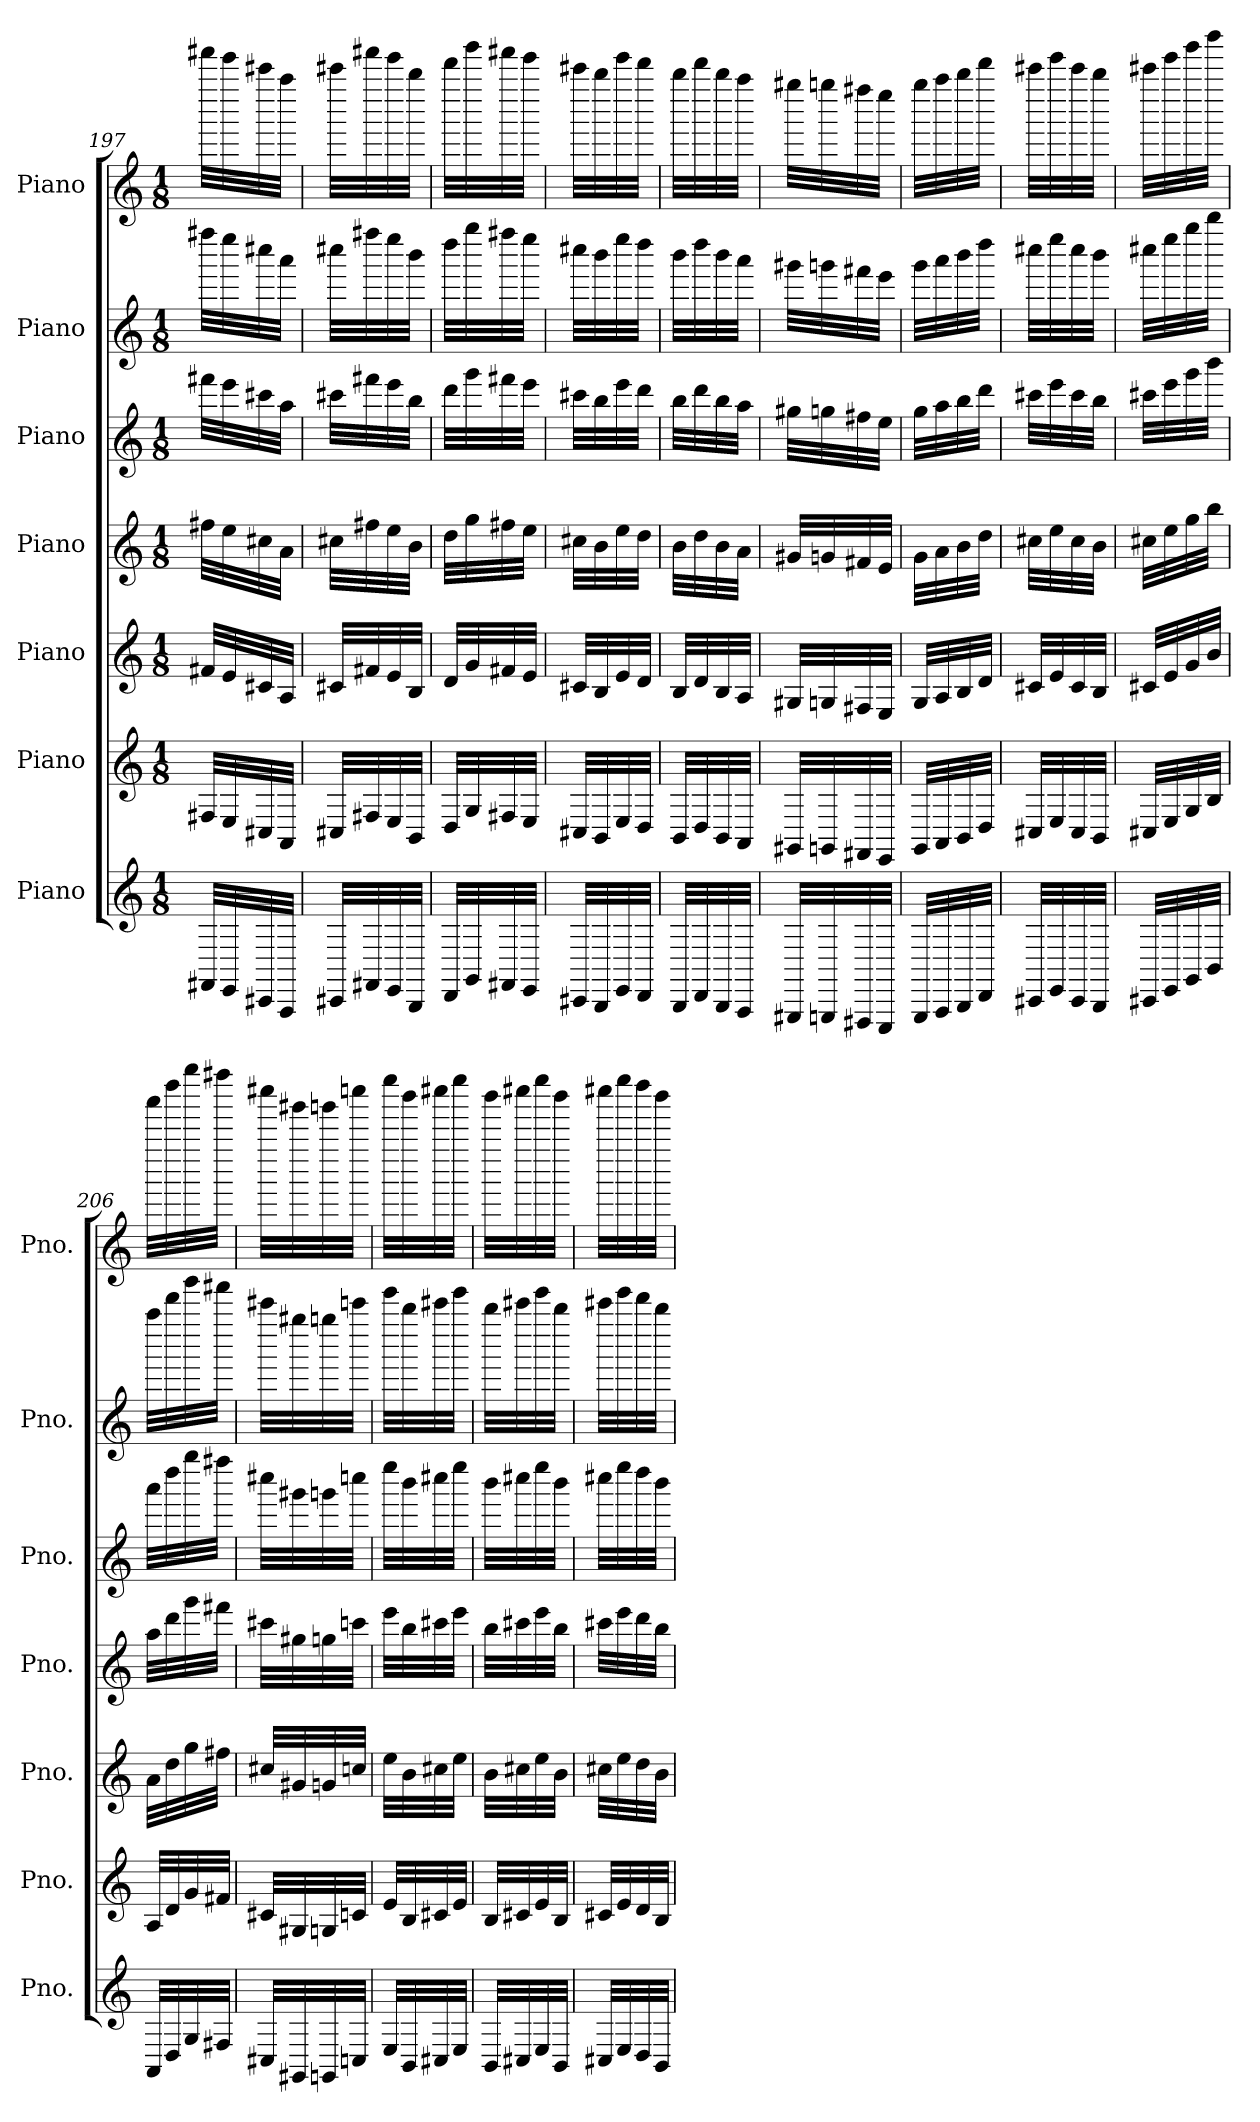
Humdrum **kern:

**kern	**kern	**kern	**kern	**kern	**kern	**kern
*part7	*part6	*part5	*part4	*part3	*part2	*part1
*staff7	*staff6	*staff5	*staff4	*staff3	*staff2	*staff1
*I"Piano	*I"Piano	*I"Piano	*I"Piano	*I"Piano	*I"Piano	*I"Piano
*I'Pno.	*I'Pno.	*I'Pno.	*I'Pno.	*I'Pno.	*I'Pno.	*I'Pno.
*clefG2	*clefG2	*clefG2	*clefG2	*clefG2	*clefG2	*clefG2
*k[]	*k[]	*k[]	*k[]	*k[]	*k[]	*k[]
*M1/8	*M1/8	*M1/8	*M1/8	*M1/8	*M1/8	*M1/8
=197	=197	=197	=197	=197	=197	=197
32FF#X/LLL	32F#X/LLL	32f#X/LLL	32ff#X\LLL	32fff#X\LLL	32ffff#X\LLL	32fffff#X\LLL
32EE/	32E/	32e/	32ee\	32eee\	32eeee\	32eeeee\
32CC#X/	32C#X/	32c#X/	32cc#X\	32ccc#X\	32cccc#X\	32ccccc#X\
32AAA/JJJ	32AA/JJJ	32A/JJJ	32a\JJJ	32aa\JJJ	32aaa\JJJ	32aaaa\JJJ
=198	=198	=198	=198	=198	=198	=198
32CC#X/LLL	32C#X/LLL	32c#X/LLL	32cc#X\LLL	32ccc#X\LLL	32cccc#X\LLL	32ccccc#X\LLL
32FF#X/	32F#X/	32f#X/	32ff#X\	32fff#X\	32ffff#X\	32fffff#X\
32EE/	32E/	32e/	32ee\	32eee\	32eeee\	32eeeee\
32BBB/JJJ	32BB/JJJ	32B/JJJ	32b\JJJ	32bb\JJJ	32bbb\JJJ	32bbbb\JJJ
=199	=199	=199	=199	=199	=199	=199
32DD/LLL	32D/LLL	32d/LLL	32dd\LLL	32ddd\LLL	32dddd\LLL	32ddddd\LLL
32GG/	32G/	32g/	32gg\	32ggg\	32gggg\	32ggggg\
32FF#X/	32F#X/	32f#X/	32ff#X\	32fff#X\	32ffff#X\	32fffff#X\
32EE/JJJ	32E/JJJ	32e/JJJ	32ee\JJJ	32eee\JJJ	32eeee\JJJ	32eeeee\JJJ
=200	=200	=200	=200	=200	=200	=200
32CC#X/LLL	32C#X/LLL	32c#X/LLL	32cc#X\LLL	32ccc#X\LLL	32cccc#X\LLL	32ccccc#X\LLL
32BBB/	32BB/	32B/	32b\	32bb\	32bbb\	32bbbb\
32EE/	32E/	32e/	32ee\	32eee\	32eeee\	32eeeee\
32DD/JJJ	32D/JJJ	32d/JJJ	32dd\JJJ	32ddd\JJJ	32dddd\JJJ	32ddddd\JJJ
=201	=201	=201	=201	=201	=201	=201
32BBB/LLL	32BB/LLL	32B/LLL	32b\LLL	32bb\LLL	32bbb\LLL	32bbbb\LLL
32DD/	32D/	32d/	32dd\	32ddd\	32dddd\	32ddddd\
32BBB/	32BB/	32B/	32b\	32bb\	32bbb\	32bbbb\
32AAA/JJJ	32AA/JJJ	32A/JJJ	32a\JJJ	32aa\JJJ	32aaa\JJJ	32aaaa\JJJ
=202	=202	=202	=202	=202	=202	=202
32GGG#X/LLL	32GG#X/LLL	32G#X/LLL	32g#X/LLL	32gg#X\LLL	32ggg#X\LLL	32gggg#X\LLL
32GGGn/	32GGn/	32Gn/	32gn/	32ggn\	32gggn\	32ggggn\
32FFF#X/	32FF#X/	32F#X/	32f#X/	32ff#X\	32fff#X\	32ffff#X\
32EEE/JJJ	32EE/JJJ	32E/JJJ	32e/JJJ	32ee\JJJ	32eee\JJJ	32eeee\JJJ
=203	=203	=203	=203	=203	=203	=203
32GGG/LLL	32GG/LLL	32G/LLL	32g\LLL	32gg\LLL	32ggg\LLL	32gggg\LLL
32AAA/	32AA/	32A/	32a\	32aa\	32aaa\	32aaaa\
32BBB/	32BB/	32B/	32b\	32bb\	32bbb\	32bbbb\
32DD/JJJ	32D/JJJ	32d/JJJ	32dd\JJJ	32ddd\JJJ	32dddd\JJJ	32ddddd\JJJ
!!LO:PB:g=z
=204	=204	=204	=204	=204	=204	=204
32CC#X/LLL	32C#X/LLL	32c#X/LLL	32cc#X\LLL	32ccc#X\LLL	32cccc#X\LLL	32ccccc#X\LLL
32EE/	32E/	32e/	32ee\	32eee\	32eeee\	32eeeee\
32CC#/	32C#/	32c#/	32cc#\	32ccc#\	32cccc#\	32ccccc#\
32BBB/JJJ	32BB/JJJ	32B/JJJ	32b\JJJ	32bb\JJJ	32bbb\JJJ	32bbbb\JJJ
=205	=205	=205	=205	=205	=205	=205
32CC#X/LLL	32C#X/LLL	32c#X/LLL	32cc#X\LLL	32ccc#X\LLL	32cccc#X\LLL	32ccccc#X\LLL
32EE/	32E/	32e/	32ee\	32eee\	32eeee\	32eeeee\
32GG/	32G/	32g/	32gg\	32ggg\	32gggg\	32ggggg\
32BB/JJJ	32B/JJJ	32b/JJJ	32bb\JJJ	32bbb\JJJ	32bbbb\JJJ	32bbbbb\JJJ
=206	=206	=206	=206	=206	=206	=206
32AA/LLL	32A/LLL	32a\LLL	32aa\LLL	32aaa\LLL	32aaaa\LLL	32aaaaa\LLL
32D/	32d/	32dd\	32ddd\	32dddd\	32ddddd\	32dddddd\
32G/	32g/	32gg\	32ggg\	32gggg\	32ggggg\	32gggggg\
32F#X/JJJ	32f#X/JJJ	32ff#X\JJJ	32fff#X\JJJ	32ffff#X\JJJ	32fffff#X\JJJ	32ffffff#X\JJJ
=207	=207	=207	=207	=207	=207	=207
32C#X/LLL	32c#X/LLL	32cc#X/LLL	32ccc#X\LLL	32cccc#X\LLL	32ccccc#X\LLL	32cccccc#X\LLL
32GG#X/	32G#X/	32g#X/	32gg#X\	32ggg#X\	32gggg#X\	32ggggg#X\
32GGn/	32Gn/	32gn/	32ggn\	32gggn\	32ggggn\	32gggggn\
32Cn/JJJ	32cn/JJJ	32ccn/JJJ	32cccn\JJJ	32ccccn\JJJ	32cccccn\JJJ	32ccccccn\JJJ
=208	=208	=208	=208	=208	=208	=208
32E/LLL	32e/LLL	32ee\LLL	32eee\LLL	32eeee\LLL	32eeeee\LLL	32eeeeee\LLL
32BB/	32B/	32b\	32bb\	32bbb\	32bbbb\	32bbbbb\
32C#X/	32c#X/	32cc#X\	32ccc#X\	32cccc#X\	32ccccc#X\	32cccccc#X\
32E/JJJ	32e/JJJ	32ee\JJJ	32eee\JJJ	32eeee\JJJ	32eeeee\JJJ	32eeeeee\JJJ
=209	=209	=209	=209	=209	=209	=209
32BB/LLL	32B/LLL	32b\LLL	32bb\LLL	32bbb\LLL	32bbbb\LLL	32bbbbb\LLL
32C#X/	32c#X/	32cc#X\	32ccc#X\	32cccc#X\	32ccccc#X\	32cccccc#X\
32E/	32e/	32ee\	32eee\	32eeee\	32eeeee\	32eeeeee\
32BB/JJJ	32B/JJJ	32b\JJJ	32bb\JJJ	32bbb\JJJ	32bbbb\JJJ	32bbbbb\JJJ
=210	=210	=210	=210	=210	=210	=210
32C#X/LLL	32c#X/LLL	32cc#X\LLL	32ccc#X\LLL	32cccc#X\LLL	32ccccc#X\LLL	32cccccc#X\LLL
32E/	32e/	32ee\	32eee\	32eeee\	32eeeee\	32eeeeee\
32D/	32d/	32dd\	32ddd\	32dddd\	32ddddd\	32dddddd\
32BB/JJJ	32B/JJJ	32b\JJJ	32bb\JJJ	32bbb\JJJ	32bbbb\JJJ	32bbbbb\JJJ
=	=	=	=	=	=	=
*-	*-	*-	*-	*-	*-	*-
